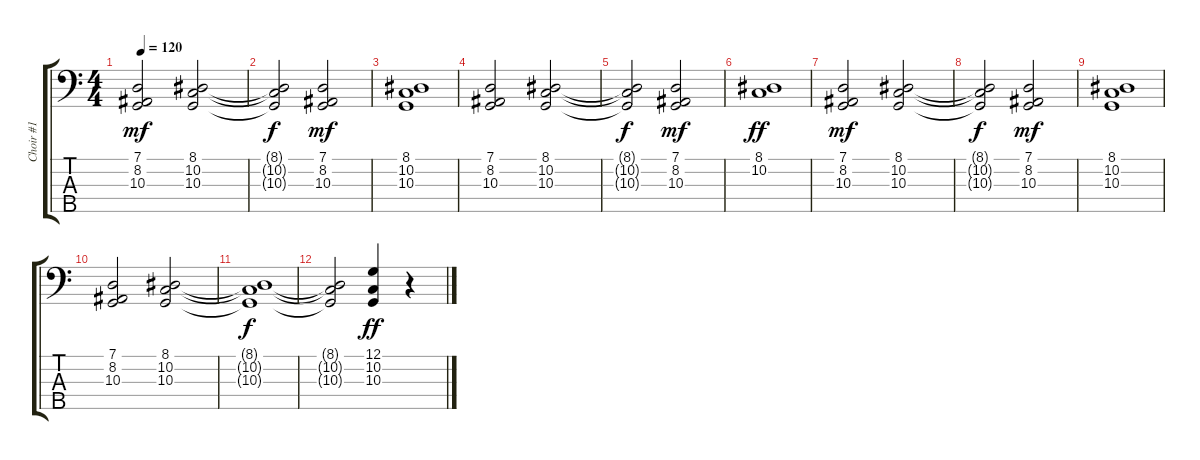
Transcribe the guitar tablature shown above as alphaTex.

\track ("Choir #1" "Choir #1") {instrument choiraahs}
\staff {score tabs}
\tuning (G2 D2 A1 E1 B0) {hide}
\ts (4 4)
\tempo 120
\clef f4
\ks c
(7.1 8.2 10.3).2{dy mf} (8.1 10.2 10.3).2 |
(8.1{t} 10.2{t} 10.3{t}).2{dy f} (7.1 8.2 10.3).2{dy mf} |
(8.1 10.2 10.3).1 |
(7.1 8.2 10.3).2 (8.1 10.2 10.3).2 |
(8.1{t} 10.2{t} 10.3{t}).2{dy f} (7.1 8.2 10.3).2{dy mf} |
(8.1 10.2).1{dy ff} |
(7.1 8.2 10.3).2{dy mf} (8.1 10.2 10.3).2 |
(8.1{t} 10.2{t} 10.3{t}).2{dy f} (7.1 8.2 10.3).2{dy mf} |
(8.1 10.2 10.3).1 |
(7.1 8.2 10.3).2 (8.1 10.2 10.3).2 |
(8.1{t} 10.2{t} 10.3{t}).1{dy f} |
(8.1{t} 10.2{t} 10.3{t}).2 (12.1 10.2 10.3).4{dy ff} r.4
